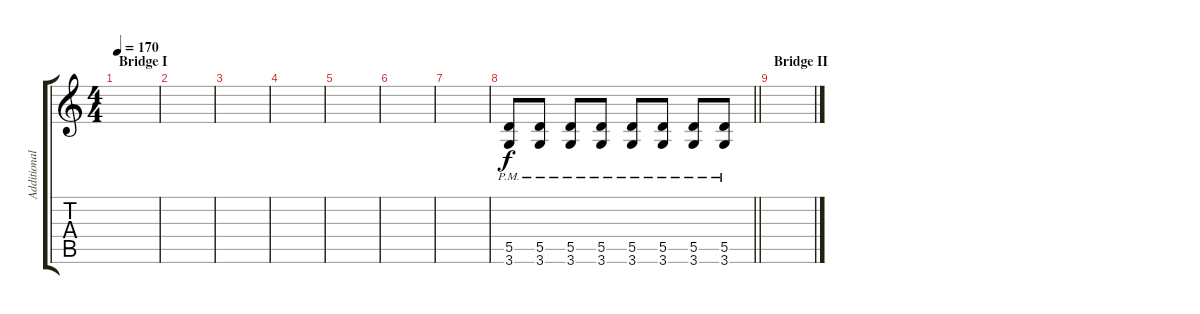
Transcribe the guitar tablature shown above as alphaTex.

\track ("Additional Guitar" "Additional") {instrument overdrivenguitar}
\staff {score tabs}
\tuning (E4 B3 G3 D3 A2 E2) {hide}
\ts (4 4)
\section ("" "Bridge I")
\tempo 170
\clef g2
\ks c
|
|
|
|
|
|
|
\barLineRight lightlight
(5.5{pm} 3.6{pm}).8 (5.5{pm} 3.6{pm}).8 (5.5{pm} 3.6{pm}).8 (5.5{pm} 3.6{pm}).8 (5.5{pm} 3.6{pm}).8 (5.5{pm} 3.6{pm}).8 (5.5{pm} 3.6{pm}).8 (5.5{pm} 3.6{pm}).8 |
\section ("" "Bridge II")
